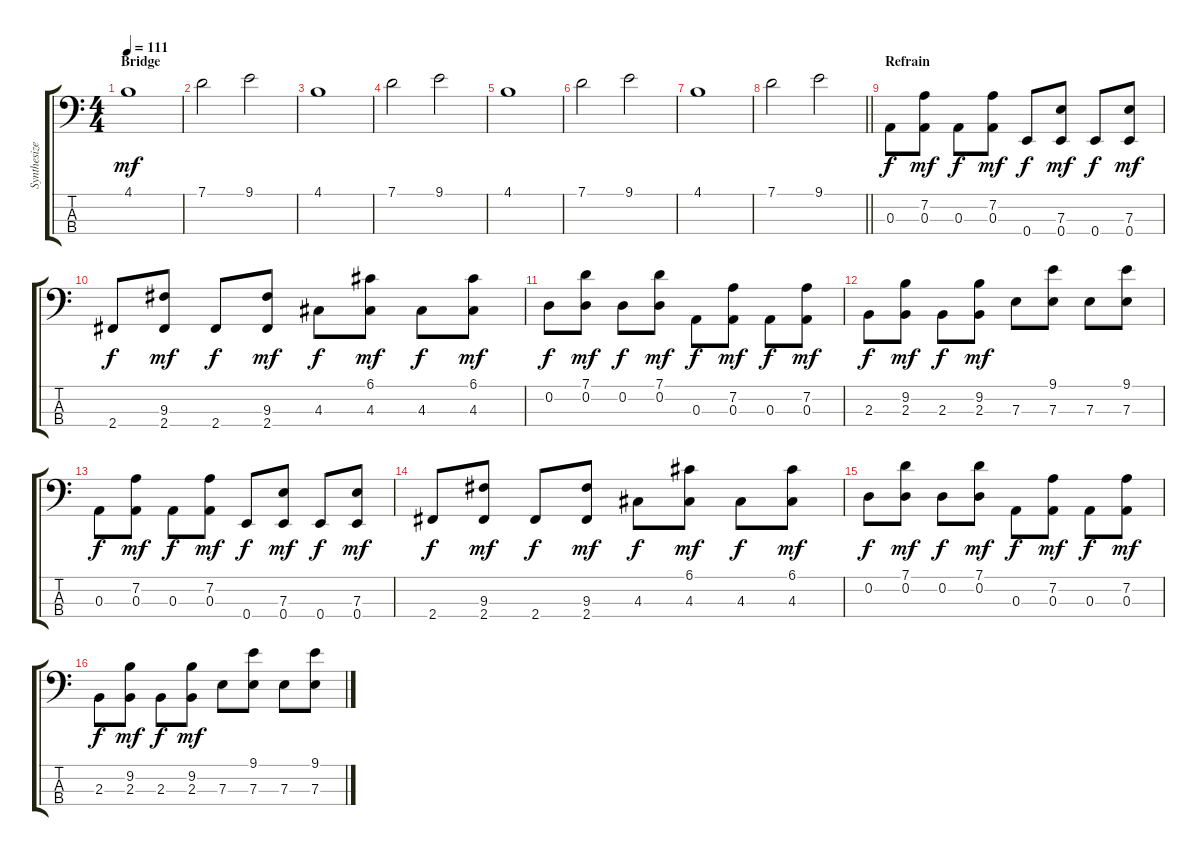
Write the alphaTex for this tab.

\track ("Synthesizer" "Synthesize") {instrument synthbass1}
\staff {score tabs}
\tuning (G2 D2 A1 E1) {hide}
\ts (4 4)
\section ("" "Bridge")
\tempo 111
\clef f4
\ks c
4.1.1{dy mf} |
7.1.2 9.1.2 |
4.1.1 |
7.1.2 9.1.2 |
4.1.1 |
7.1.2 9.1.2 |
4.1.1 |
\barLineRight lightlight
7.1.2 9.1.2 |
\section ("" "Refrain")
0.3.8{dy f} (7.2 0.3).8{dy mf} 0.3.8{dy f} (7.2 0.3).8{dy mf} 0.4.8{dy f} (7.3 0.4).8{dy mf} 0.4.8{dy f} (7.3 0.4).8{dy mf} |
2.4.8{dy f} (9.3 2.4).8{dy mf} 2.4.8{dy f} (9.3 2.4).8{dy mf} 4.3.8{dy f} (6.1 4.3).8{dy mf} 4.3.8{dy f} (6.1 4.3).8{dy mf} |
0.2.8{dy f} (7.1 0.2).8{dy mf} 0.2.8{dy f} (7.1 0.2).8{dy mf} 0.3.8{dy f} (7.2 0.3).8{dy mf} 0.3.8{dy f} (7.2 0.3).8{dy mf} |
2.3.8{dy f} (9.2 2.3).8{dy mf} 2.3.8{dy f} (9.2 2.3).8{dy mf} 7.3.8 (9.1 7.3).8 7.3.8 (9.1 7.3).8 |
0.3.8{dy f} (7.2 0.3).8{dy mf} 0.3.8{dy f} (7.2 0.3).8{dy mf} 0.4.8{dy f} (7.3 0.4).8{dy mf} 0.4.8{dy f} (7.3 0.4).8{dy mf} |
2.4.8{dy f} (9.3 2.4).8{dy mf} 2.4.8{dy f} (9.3 2.4).8{dy mf} 4.3.8{dy f} (6.1 4.3).8{dy mf} 4.3.8{dy f} (6.1 4.3).8{dy mf} |
0.2.8{dy f} (7.1 0.2).8{dy mf} 0.2.8{dy f} (7.1 0.2).8{dy mf} 0.3.8{dy f} (7.2 0.3).8{dy mf} 0.3.8{dy f} (7.2 0.3).8{dy mf} |
2.3.8{dy f} (9.2 2.3).8{dy mf} 2.3.8{dy f} (9.2 2.3).8{dy mf} 7.3.8 (9.1 7.3).8 7.3.8 (9.1 7.3).8
